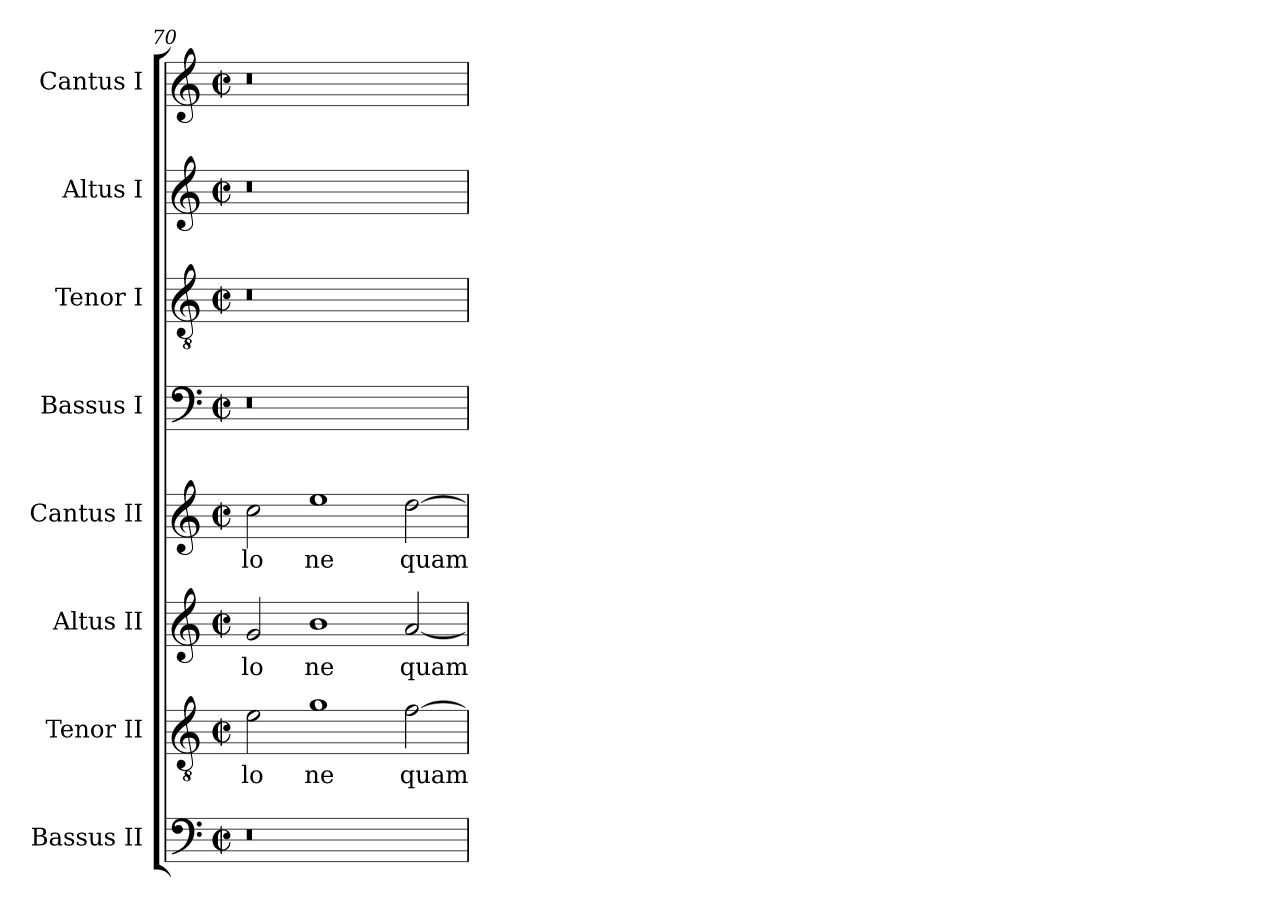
**kern	**kern	**text	**kern	**text	**kern	**text	**kern	**kern	**kern	**kern
*part8	*part7	*part7	*part6	*part6	*part5	*part5	*part4	*part3	*part2	*part1
*staff8	*staff7	*staff7	*staff6	*staff6	*staff5	*staff5	*staff4	*staff3	*staff2	*staff1
*I"Bassus II	*I"Tenor II	*	*I"Altus II	*	*I"Cantus II	*	*I"Bassus I	*I"Tenor I	*I"Altus I	*I"Cantus I
*clefF4	*clefGv2	*	*clefG2	*	*clefG2	*	*clefF4	*clefGv2	*clefG2	*clefG2
*	*	*	*	*	*	*	*	*	*k[]	*
*	*	*	*	*	*	*	*	*	*C:	*
*M2/2	*M2/2	*	*M2/2	*	*M2/2	*	*M2/2	*M2/2	*M2/2	*M2/2
*met(c|)	*met(c|)	*	*met(c|)	*	*met(c|)	*	*met(c|)	*met(c|)	*met(c|)	*met(c|)
=70	=70	=70	=70	=70	=70	=70	=70	=70	=70	=70
!	!	!LO:LY:b:cj	!	!LO:LY:b:cj	!	!LO:LY:b:cj	!	!	!	!
0r	2e\	lo	2g/	lo	2cc\	lo	0r	0r	0r	0r
!	!	!LO:LY:b:cj	!	!LO:LY:b:cj	!	!LO:LY:b:cj	!	!	!	!
.	1g	ne	1b	ne	1ee	ne	.	.	.	.
!	!	!LO:LY:b	!	!LO:LY:b	!	!LO:LY:b	!	!	!	!
.	[>2f\	quam	[<2a/	quam	[>2dd\	quam	.	.	.	.
=	=	=	=	=	=	=	=	=	=	=
*-	*-	*-	*-	*-	*-	*-	*-	*-	*-	*-
